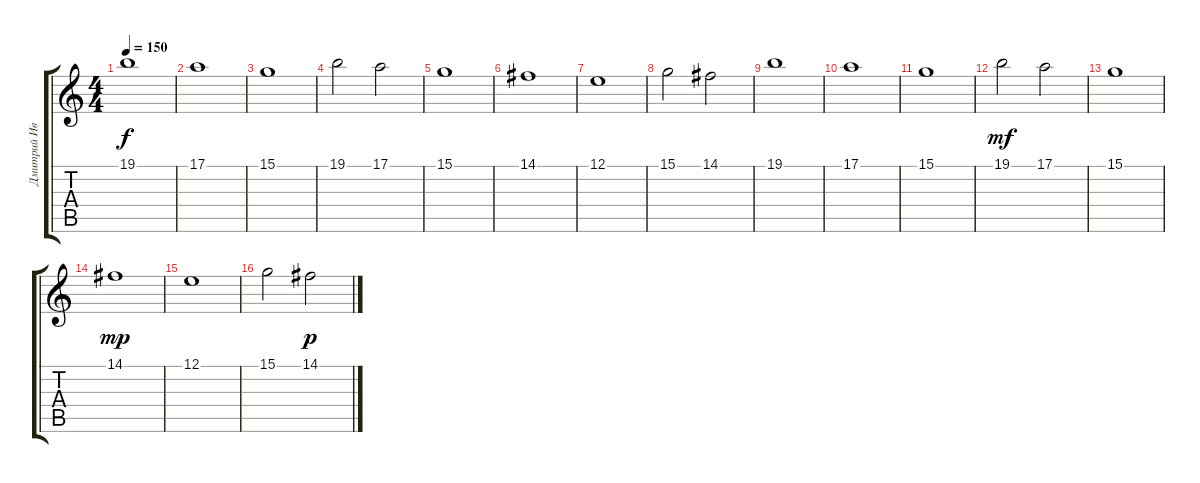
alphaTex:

\track ("Дмитрий Иванов" "Дмитрий Ив") {instrument pad4choir}
\staff {score tabs}
\tuning (E4 B3 G3 D3 A2 E2) {hide}
\ts (4 4)
\tempo 150
\clef g2
\ks c
19.1.1{dy f} |
17.1.1 |
15.1.1 |
19.1.2 17.1.2 |
15.1.1 |
14.1.1 |
12.1.1 |
15.1.2 14.1.2 |
19.1.1 |
17.1.1 |
15.1.1 |
19.1.2{dy mf} 17.1.2 |
15.1.1 |
14.1.1{dy mp} |
12.1.1 |
15.1.2 14.1.2{dy p}
